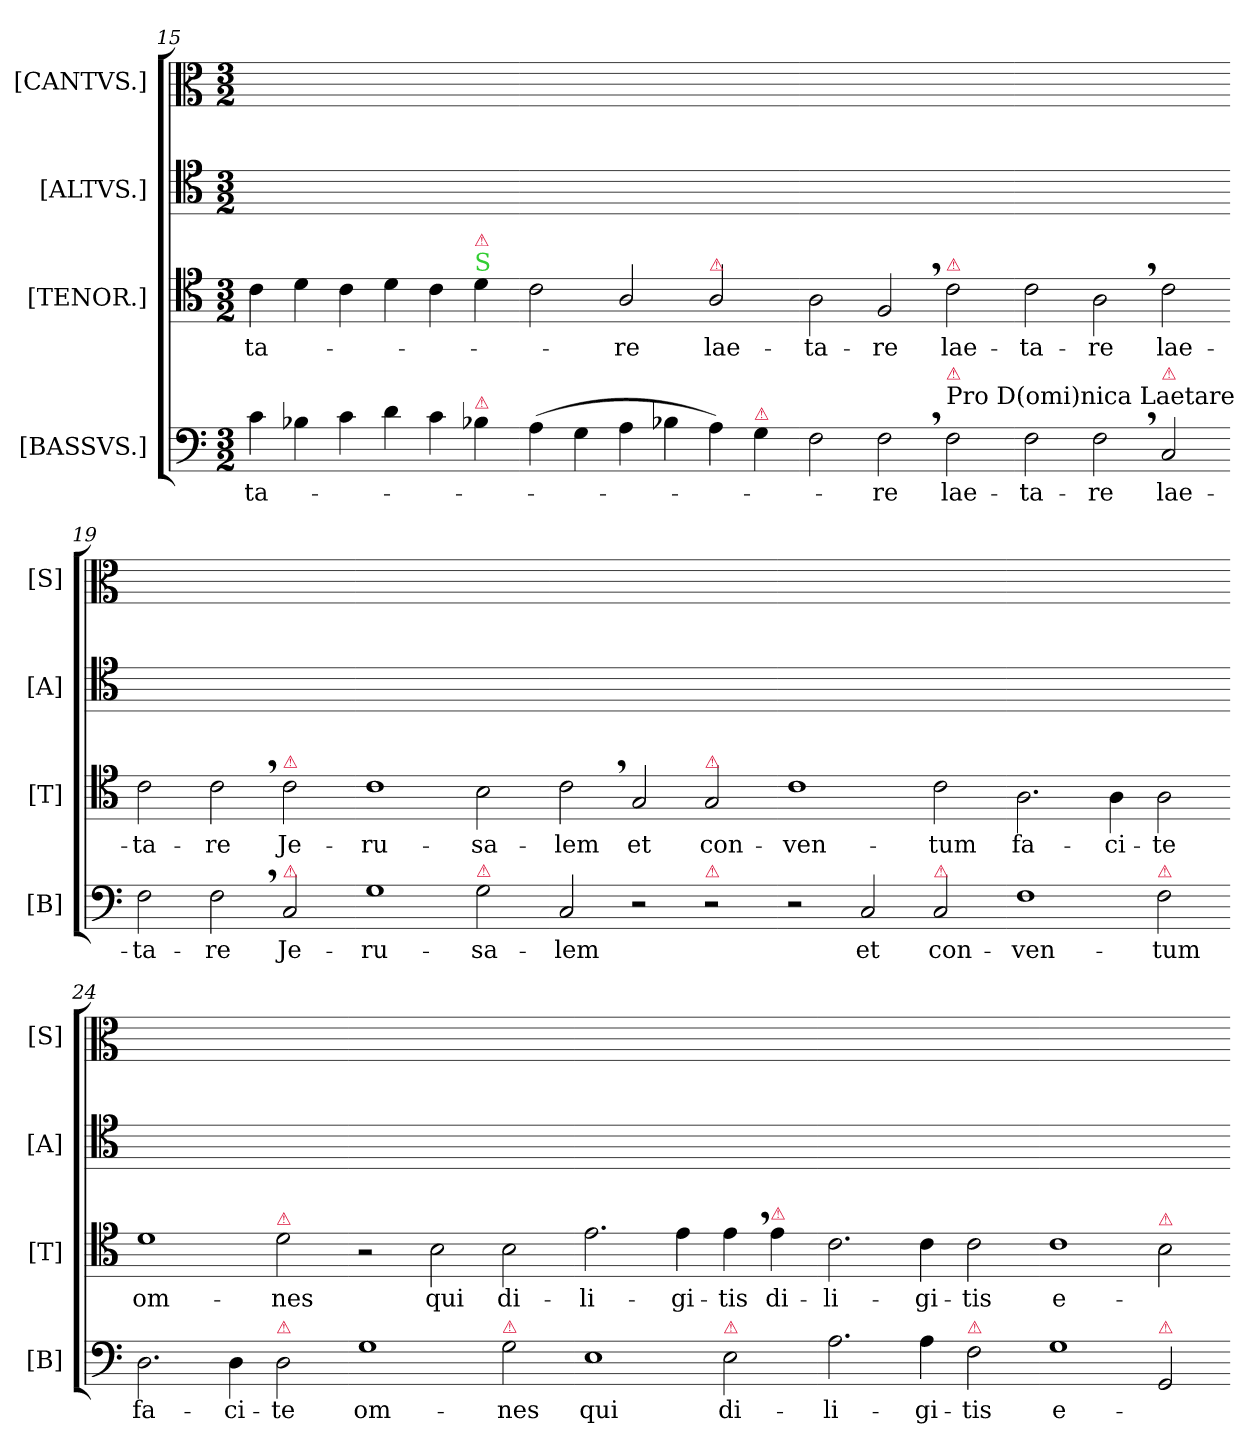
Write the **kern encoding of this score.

**kern	**text	**kern	**text	**kern	**kern
*part4	*part4	*part3	*part3	*part2	*part1
*staff4	*staff4	*staff3	*staff3	*staff2	*staff1
*I"[BASSVS.]	*	*I"[TENOR.]	*	*I"[ALTVS.]	*I"[CANTVS.]
*I'[B]	*	*I'[T]	*	*I'[A]	*I'[S]
*clefF4	*	*clefC4	*	*clefC4	*clefC3
*k[]	*	*k[]	*	*k[]	*k[]
*M3/2	*	*M3/2	*	*M3/2	*M3/2
=15	=15	=15	=15	=15	=15
4c\	-ta-	4c\	-ta-	1.ryy	1.ryy
4B-X\	.	4d\	.	.	.
4c\	.	4c\	.	.	.
4d\	.	4d\	.	.	.
4c\	.	4c\	.	.	.
!	!	!LO:TX:a:color=limegreen:t=S	!	!	!
!	!	!LO:TX:a:color=crimson:t=⚠	!	!	!
!LO:TX:a:color=crimson:t=⚠	!	!	!	!	!
4B-X\	.	4d\	.	.	.
=16-	=16-	=16-	=16-	=16-	=16-
(4A\	.	2c\	.	1.ryy	1.ryy
4G\	.	.	.	.	.
4A\	.	2A/	-re	.	.
4B-X\	.	.	.	.	.
!	!	!LO:TX:a:color=crimson:t=⚠	!	!	!
!	!	!	!LO:LY:i	!	!
4A\)	.	2A/	lae-	.	.
!LO:TX:a:color=crimson:t=⚠	!	!	!	!	!
4G\	.	.	.	.	.
=17-	=17-	=17-	=17-	=17-	=17-
!	!	!	!LO:LY:i	!	!
2F\	.	2A\	-ta-	1.ryy	1.ryy
!	!	!	!LO:LY:i	!	!
2F,<\	-re	2F,</	-re	.	.
!	!	!LO:TX:a:color=crimson:t=⚠	!	!	!
!LO:TX:a:t=Pro D(omi)nica Laetare	!	!	!	!	!
!LO:TX:a:color=crimson:t=⚠	!	!	!	!	!
2F\	lae-	2c\	lae-	.	.
=18-	=18-	=18-	=18-	=18-	=18-
2F\	-ta-	2c\	-ta-	1.ryy	1.ryy
2F,<\	-re	2A,<\	-re	.	.
!LO:TX:a:color=crimson:t=⚠	!	!	!	!	!
!	!LO:LY:i	!	!LO:LY:i	!	!
2C/	lae-	2c\	lae-	.	.
=19-	=19-	=19-	=19-	=19-	=19-
!	!LO:LY:i	!	!LO:LY:i	!	!
2F\	-ta-	2c\	-ta-	1.ryy	1.ryy
!	!LO:LY:i	!	!LO:LY:i	!	!
2F,<\	-re	2c,<\	-re	.	.
!	!	!LO:TX:a:color=crimson:t=⚠	!	!	!
!LO:TX:a:color=crimson:t=⚠	!	!	!	!	!
2C/	Je-	2c\	Je-	.	.
=20-	=20-	=20-	=20-	=20-	=20-
1G	-ru-	1c	-ru-	1.ryy	1.ryy
!LO:TX:a:color=crimson:t=⚠	!	!	!	!	!
2G\	-sa-	2B\	-sa-	.	.
=21-	=21-	=21-	=21-	=21-	=21-
2C/	-lem	2c,<\	-lem	1.ryy	1.ryy
2r	.	2G/	et	.	.
!	!	!LO:TX:a:color=crimson:t=⚠	!	!	!
!LO:TX:a:color=crimson:t=⚠	!	!	!	!	!
2r	.	2G/	con-	.	.
=22-	=22-	=22-	=22-	=22-	=22-
2r	.	1c	-ven-	1.ryy	1.ryy
2C/	et	.	.	.	.
!LO:TX:a:color=crimson:t=⚠	!	!	!	!	!
2C/	con-	2c\	-tum	.	.
=23-	=23-	=23-	=23-	=23-	=23-
1F	-ven-	2.A\	fa-	1.ryy	1.ryy
.	.	4A\	-ci-	.	.
!LO:TX:a:color=crimson:t=⚠	!	!	!	!	!
2F\	-tum	2A\	-te	.	.
=24-	=24-	=24-	=24-	=24-	=24-
2.D\	fa-	1d	om-	1.ryy	1.ryy
4D\	-ci-	.	.	.	.
!	!	!LO:TX:a:color=crimson:t=⚠	!	!	!
!LO:TX:a:color=crimson:t=⚠	!	!	!	!	!
2D\	-te	2d\	-nes	.	.
=25-	=25-	=25-	=25-	=25-	=25-
1G	om-	2r	.	1.ryy	1.ryy
.	.	2B\	qui	.	.
!LO:TX:a:color=crimson:t=⚠	!	!	!	!	!
2G\	-nes	2B\	di-	.	.
=26-	=26-	=26-	=26-	=26-	=26-
1E	qui	2.e\	-li-	1.ryy	1.ryy
.	.	4e\	-gi-	.	.
!LO:TX:a:color=crimson:t=⚠	!	!	!	!	!
2E\	di-	4e,<\	-tis	.	.
!	!	!LO:TX:a:color=crimson:t=⚠	!	!	!
!	!	!	!LO:LY:i	!	!
.	.	4e\	di-	.	.
=27-	=27-	=27-	=27-	=27-	=27-
!	!	!	!LO:LY:i	!	!
2.A\	-li-	2.c\	-li-	1.ryy	1.ryy
!	!	!	!LO:LY:i	!	!
4A\	-gi-	4c\	-gi-	.	.
!LO:TX:a:color=crimson:t=⚠	!	!	!	!	!
!	!	!	!LO:LY:i	!	!
2F\	-tis	2c\	-tis	.	.
=28-	=28-	=28-	=28-	=28-	=28-
1G	e-	1c	e-	1.ryy	1.ryy
!	!	!LO:TX:a:color=crimson:t=⚠	!	!	!
!LO:TX:a:color=crimson:t=⚠	!	!	!	!	!
2GG/	.	2B\	.	.	.
=-	=-	=-	=-	=-	=-
*-	*-	*-	*-	*-	*-
